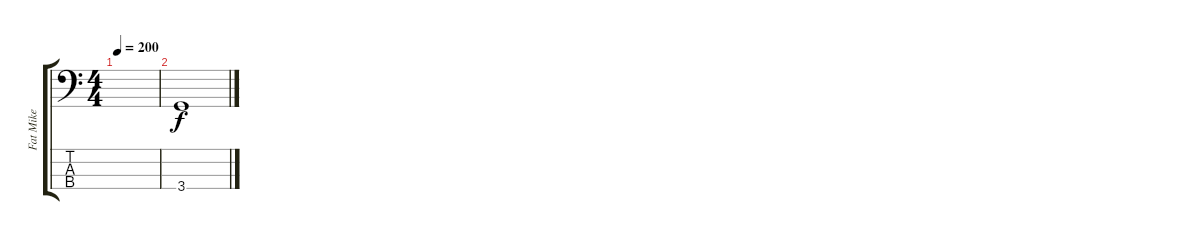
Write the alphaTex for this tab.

\track ("Fat Mike" "Fat Mike") {instrument electricbasspick}
\staff {score tabs}
\tuning (G2 D2 A1 E1) {hide}
\ts (4 4)
\tempo 200
\clef f4
\ks c
|
3.4.1
